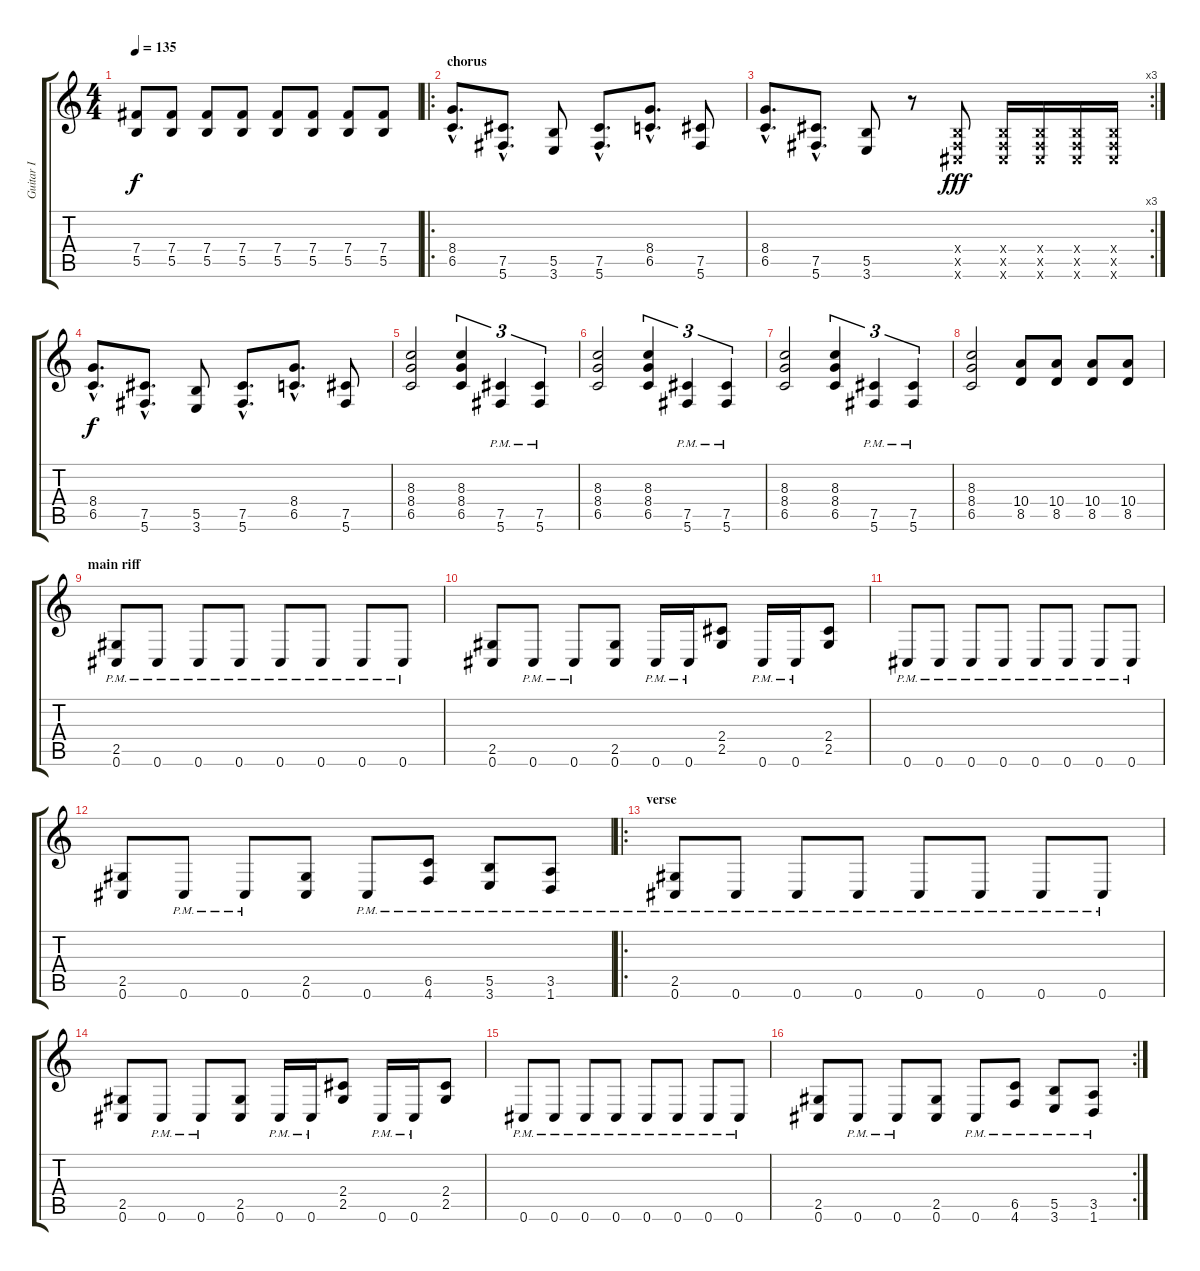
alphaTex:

\track ("Guitar I" "Guitar I") {instrument distortionguitar}
\staff {score tabs}
\tuning (Db4 Ab3 E3 B2 Gb2 Db2) {hide}
\ts (4 4)
\tempo 135
\clef g2
\ks c
(7.4 5.5).8{dy f} (7.4 5.5).8 (7.4 5.5).8 (7.4 5.5).8 (7.4 5.5).8 (7.4 5.5).8 (7.4 5.5).8 (7.4 5.5).8 |
\ro
\section ("" "chorus")
(8.4{hac} 6.5{hac}).8{d} (7.5{hac} 5.6{hac}).8{d} (5.5 3.6).8 (7.5{hac} 5.6{hac}).8{d} (8.4{hac} 6.5{hac}).8{d} (7.5 5.6).8 |
\rc 3
(8.4{hac} 6.5{hac}).8{d} (7.5{hac} 5.6{hac}).8{d} (5.5 3.6).8 r.8 (0.4{x} 0.5{x} 0.6{x}).8{dy fff} (0.4{x} 0.5{x} 0.6{x}).16 (0.4{x} 0.5{x} 0.6{x}).16 (0.4{x} 0.5{x} 0.6{x}).16 (0.4{x} 0.5{x} 0.6{x}).16 |
(8.4{hac} 6.5{hac}).8{d dy f} (7.5{hac} 5.6{hac}).8{d} (5.5 3.6).8 (7.5{hac} 5.6{hac}).8{d} (8.4{hac} 6.5{hac}).8{d} (7.5 5.6).8 |
(8.3 8.4 6.5).2 (8.3 8.4 6.5).4{tu (3 2)} (7.5{pm} 5.6{pm}).4{tu (3 2)} (7.5{pm} 5.6{pm}).4{tu (3 2)} |
(8.3 8.4 6.5).2 (8.3 8.4 6.5).4{tu (3 2)} (7.5{pm} 5.6{pm}).4{tu (3 2)} (7.5{pm} 5.6{pm}).4{tu (3 2)} |
(8.3 8.4 6.5).2 (8.3 8.4 6.5).4{tu (3 2)} (7.5{pm} 5.6{pm}).4{tu (3 2)} (7.5{pm} 5.6{pm}).4{tu (3 2)} |
(8.3 8.4 6.5).2 (10.4 8.5).8 (10.4 8.5).8 (10.4 8.5).8 (10.4 8.5).8 |
\section ("" "main riff")
(2.5 0.6{pm}).8 0.6{pm}.8 0.6{pm}.8 0.6{pm}.8 0.6{pm}.8 0.6{pm}.8 0.6{pm}.8 0.6{pm}.8 |
(2.5 0.6).8 0.6{pm}.8 0.6{pm}.8 (2.5 0.6).8 0.6{pm}.16 0.6{pm}.16 (2.4 2.5).8 0.6{pm}.16 0.6{pm}.16 (2.4 2.5).8 |
0.6{pm}.8 0.6{pm}.8 0.6{pm}.8 0.6{pm}.8 0.6{pm}.8 0.6{pm}.8 0.6{pm}.8 0.6{pm}.8 |
(2.5 0.6).8 0.6{pm}.8 0.6{pm}.8 (2.5 0.6).8 0.6{pm}.8 (6.5{pm} 4.6{pm}).8 (5.5{pm} 3.6{pm}).8 (3.5{pm} 1.6{pm}).8 |
\ro
\section ("" "verse")
(2.5 0.6{pm}).8 0.6{pm}.8 0.6{pm}.8 0.6{pm}.8 0.6{pm}.8 0.6{pm}.8 0.6{pm}.8 0.6{pm}.8 |
(2.5 0.6).8 0.6{pm}.8 0.6{pm}.8 (2.5 0.6).8 0.6{pm}.16 0.6{pm}.16 (2.4 2.5).8 0.6{pm}.16 0.6{pm}.16 (2.4 2.5).8 |
0.6{pm}.8 0.6{pm}.8 0.6{pm}.8 0.6{pm}.8 0.6{pm}.8 0.6{pm}.8 0.6{pm}.8 0.6{pm}.8 |
\rc 2
(2.5 0.6).8 0.6{pm}.8 0.6{pm}.8 (2.5 0.6).8 0.6{pm}.8 (6.5{pm} 4.6{pm}).8 (5.5{pm} 3.6{pm}).8 (3.5{pm} 1.6{pm}).8
